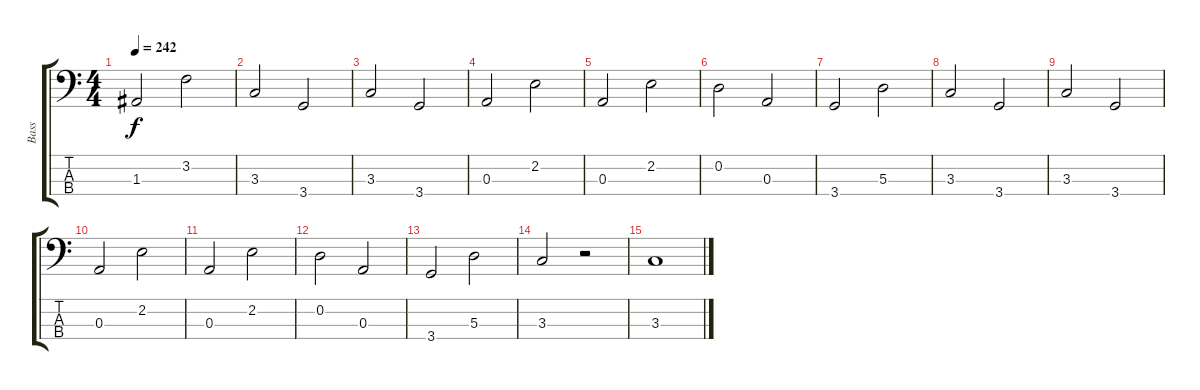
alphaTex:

\track ("Bass" "Bass") {instrument electricbassfinger}
\staff {score tabs}
\tuning (G2 D2 A1 E1) {hide}
\ts (4 4)
\tempo 242
\clef f4
\ks c
1.3.2{dy f} 3.2.2 |
3.3.2 3.4.2 |
3.3.2 3.4.2 |
0.3.2 2.2.2 |
0.3.2 2.2.2 |
0.2.2 0.3.2 |
3.4.2 5.3.2 |
3.3.2 3.4.2 |
3.3.2 3.4.2 |
0.3.2 2.2.2 |
0.3.2 2.2.2 |
0.2.2 0.3.2 |
3.4.2 5.3.2 |
3.3.2 r.2 |
3.3.1
